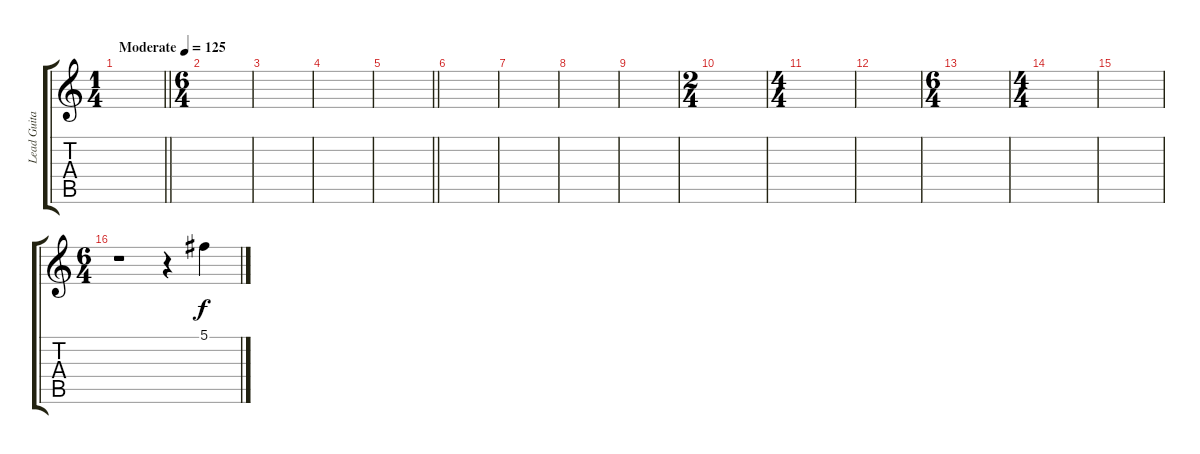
\track ("Lead Guitar" "Lead Guita") {instrument distortionguitar}
\staff {score tabs}
\tuning (Db4 Ab3 E3 B2 Gb2 B1) {hide}
\ts (1 4)
\tempo (125 "Moderate")
\clef g2
\barLineRight lightlight
\ks c
|
\ts (6 4)
|
|
|
\barLineRight lightlight
|
|
|
|
|
\ts (2 4)
|
\ts (4 4)
|
|
\ts (6 4)
|
\ts (4 4)
|
|
\ts (6 4)
r.1 r.4 5.1{ss}.4
